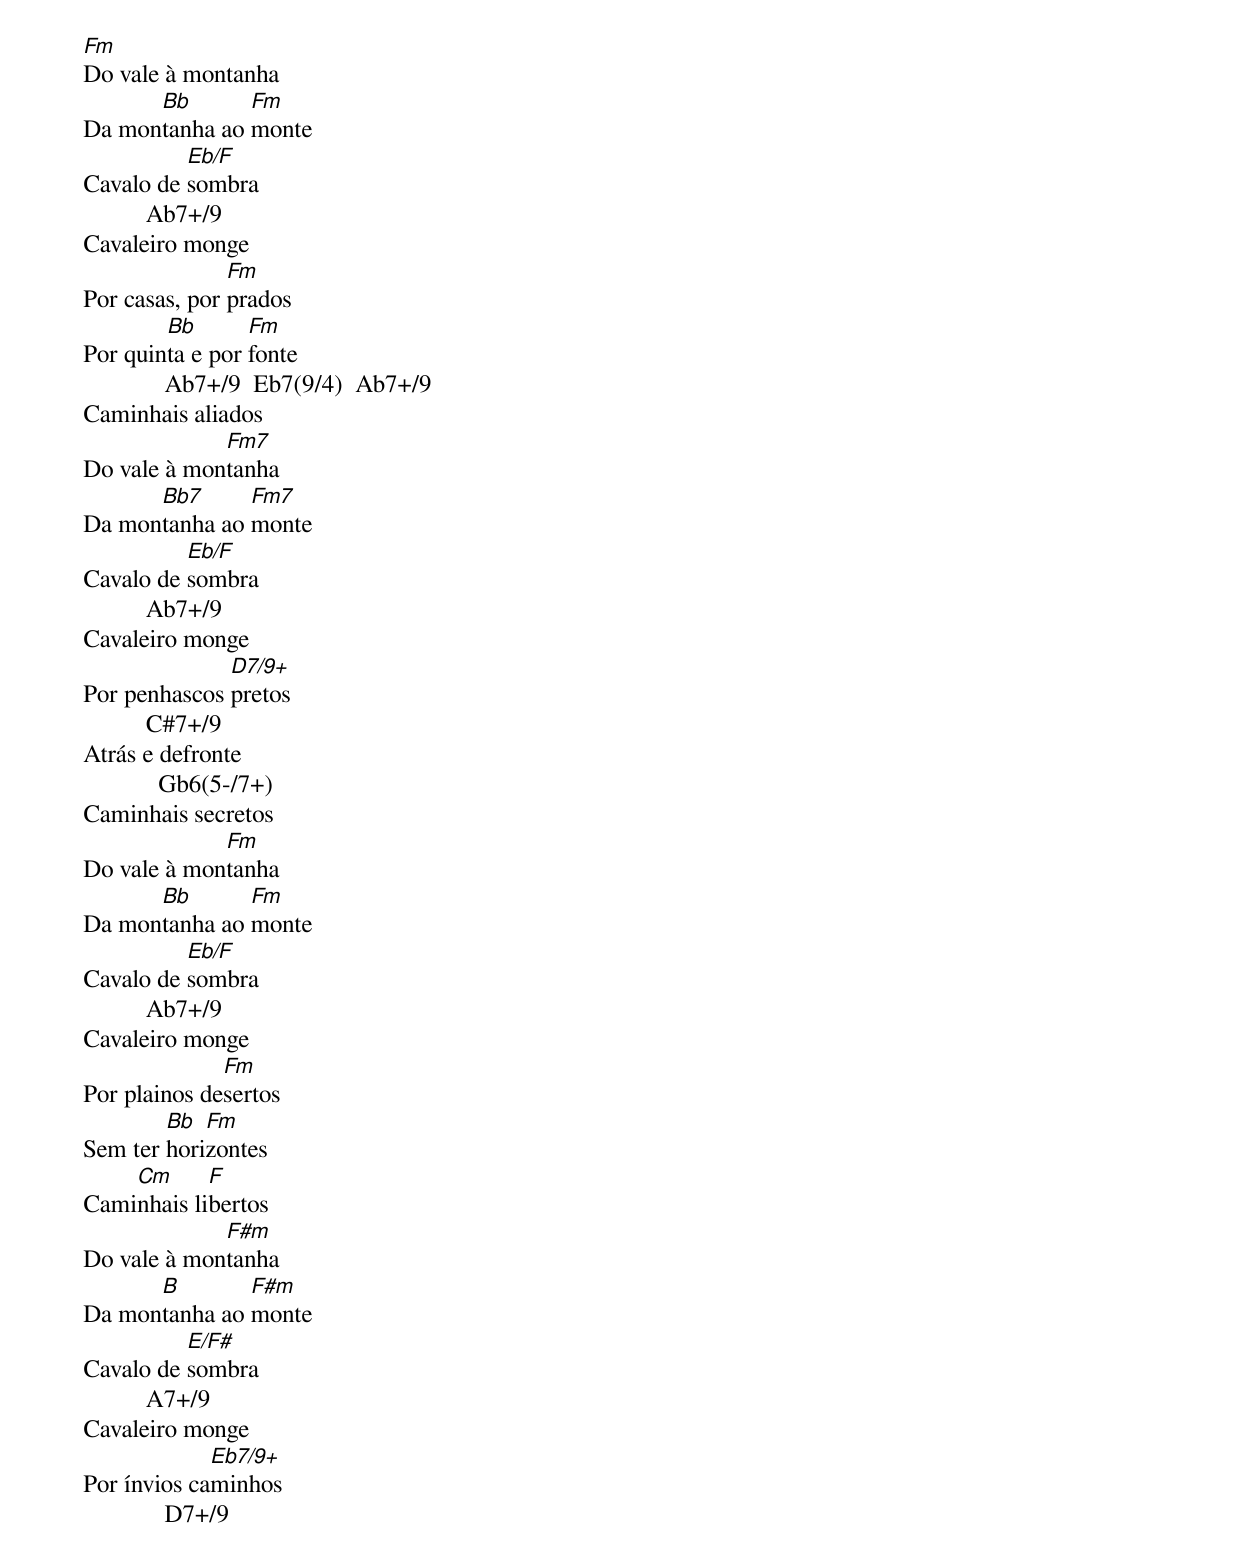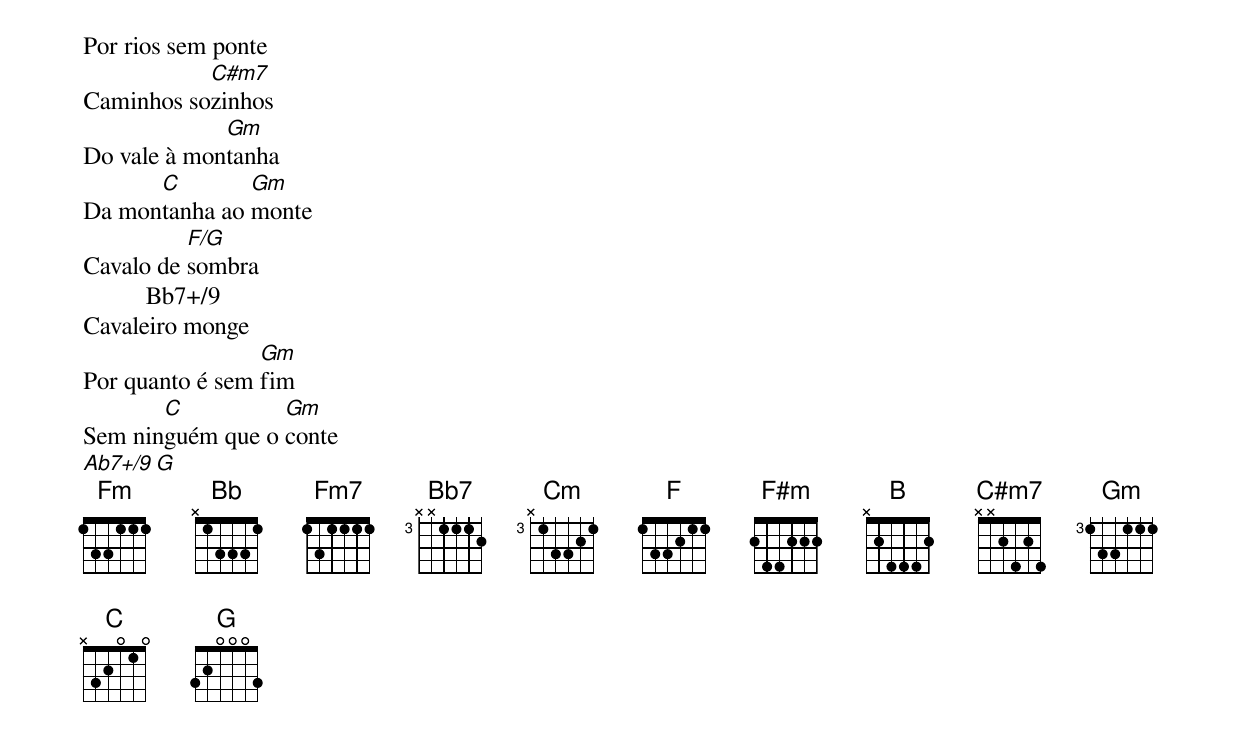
Fm
Do vale à montanha
      Bb       Fm
Da montanha ao monte
          Eb/F
Cavalo de sombra
          Ab7+/9
Cavaleiro monge
               Fm
Por casas, por prados
        Bb       Fm
Por quinta e por fonte
             Ab7+/9  Eb7(9/4)  Ab7+/9
Caminhais aliados
             Fm7
Do vale à montanha
      Bb7      Fm7
Da montanha ao monte
          Eb/F
Cavalo de sombra
          Ab7+/9
Cavaleiro monge
              D7/9+
Por penhascos pretos
          C#7+/9
Atrás e defronte
            Gb6(5-/7+)
Caminhais secretos
             Fm
Do vale à montanha
      Bb       Fm
Da montanha ao monte
          Eb/F
Cavalo de sombra
          Ab7+/9
Cavaleiro monge
              Fm
Por plainos desertos
        Bb  Fm
Sem ter horizontes
    Cm      F
Caminhais libertos
             F#m
Do vale à montanha
      B        F#m
Da montanha ao monte
          E/F#
Cavalo de sombra
          A7+/9
Cavaleiro monge
             Eb7/9+
Por ínvios caminhos
             D7+/9
Por rios sem ponte
           C#m7
Caminhos sozinhos
             Gm
Do vale à montanha
      C        Gm
Da montanha ao monte
          F/G
Cavalo de sombra
          Bb7+/9
Cavaleiro monge
                 Gm
Por quanto é sem fim
       C          Gm
Sem ninguém que o conte
             Ab7+/9    G
